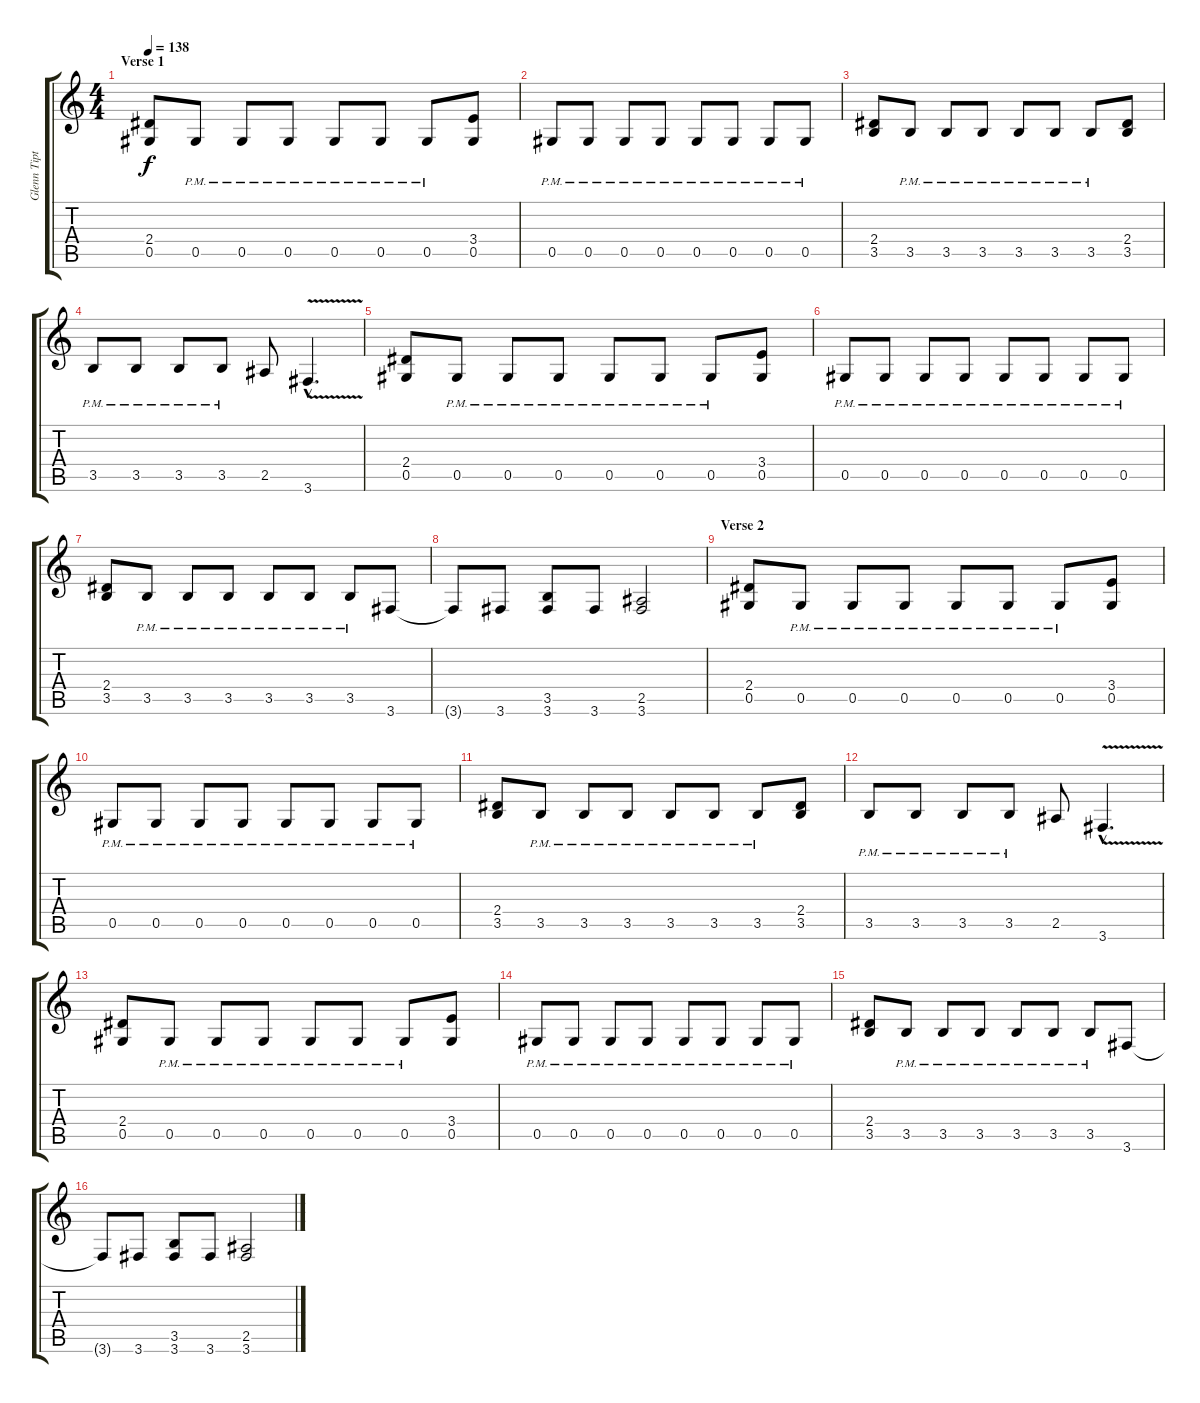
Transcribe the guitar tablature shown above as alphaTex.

\track ("Glenn Tipton" "Glenn Tipt") {instrument distortionguitar}
\staff {score tabs}
\tuning (Eb4 Bb3 Gb3 Db3 Ab2 Eb2) {hide}
\ts (4 4)
\section ("" "Verse 1")
\tempo 138
\clef g2
\ks c
(2.4 0.5).8{dy f} 0.5{pm}.8 0.5{pm}.8 0.5{pm}.8 0.5{pm}.8 0.5{pm}.8 0.5{pm}.8 (3.4 0.5).8 |
0.5{pm}.8 0.5{pm}.8 0.5{pm}.8 0.5{pm}.8 0.5{pm}.8 0.5{pm}.8 0.5{pm}.8 0.5{pm}.8 |
(2.4 3.5).8 3.5{pm}.8 3.5{pm}.8 3.5{pm}.8 3.5{pm}.8 3.5{pm}.8 3.5{pm}.8 (2.4 3.5).8 |
3.5{pm}.8 3.5{pm}.8 3.5{pm}.8 3.5{pm}.8 2.5.8 3.6{v hac}.4{d} |
(2.4 0.5).8 0.5{pm}.8 0.5{pm}.8 0.5{pm}.8 0.5{pm}.8 0.5{pm}.8 0.5{pm}.8 (3.4 0.5).8 |
0.5{pm}.8 0.5{pm}.8 0.5{pm}.8 0.5{pm}.8 0.5{pm}.8 0.5{pm}.8 0.5{pm}.8 0.5{pm}.8 |
(2.4 3.5).8 3.5{pm}.8 3.5{pm}.8 3.5{pm}.8 3.5{pm}.8 3.5{pm}.8 3.5{pm}.8 3.6.8 |
3.6{t}.8 3.6.8 (3.5 3.6).8 3.6.8 (2.5 3.6).2 |
\section ("" "Verse 2")
(2.4 0.5).8 0.5{pm}.8 0.5{pm}.8 0.5{pm}.8 0.5{pm}.8 0.5{pm}.8 0.5{pm}.8 (3.4 0.5).8 |
0.5{pm}.8 0.5{pm}.8 0.5{pm}.8 0.5{pm}.8 0.5{pm}.8 0.5{pm}.8 0.5{pm}.8 0.5{pm}.8 |
(2.4 3.5).8 3.5{pm}.8 3.5{pm}.8 3.5{pm}.8 3.5{pm}.8 3.5{pm}.8 3.5{pm}.8 (2.4 3.5).8 |
3.5{pm}.8 3.5{pm}.8 3.5{pm}.8 3.5{pm}.8 2.5.8 3.6{v hac}.4{d} |
(2.4 0.5).8 0.5{pm}.8 0.5{pm}.8 0.5{pm}.8 0.5{pm}.8 0.5{pm}.8 0.5{pm}.8 (3.4 0.5).8 |
0.5{pm}.8 0.5{pm}.8 0.5{pm}.8 0.5{pm}.8 0.5{pm}.8 0.5{pm}.8 0.5{pm}.8 0.5{pm}.8 |
(2.4 3.5).8 3.5{pm}.8 3.5{pm}.8 3.5{pm}.8 3.5{pm}.8 3.5{pm}.8 3.5{pm}.8 3.6.8 |
3.6{t}.8 3.6.8 (3.5 3.6).8 3.6.8 (2.5 3.6).2
